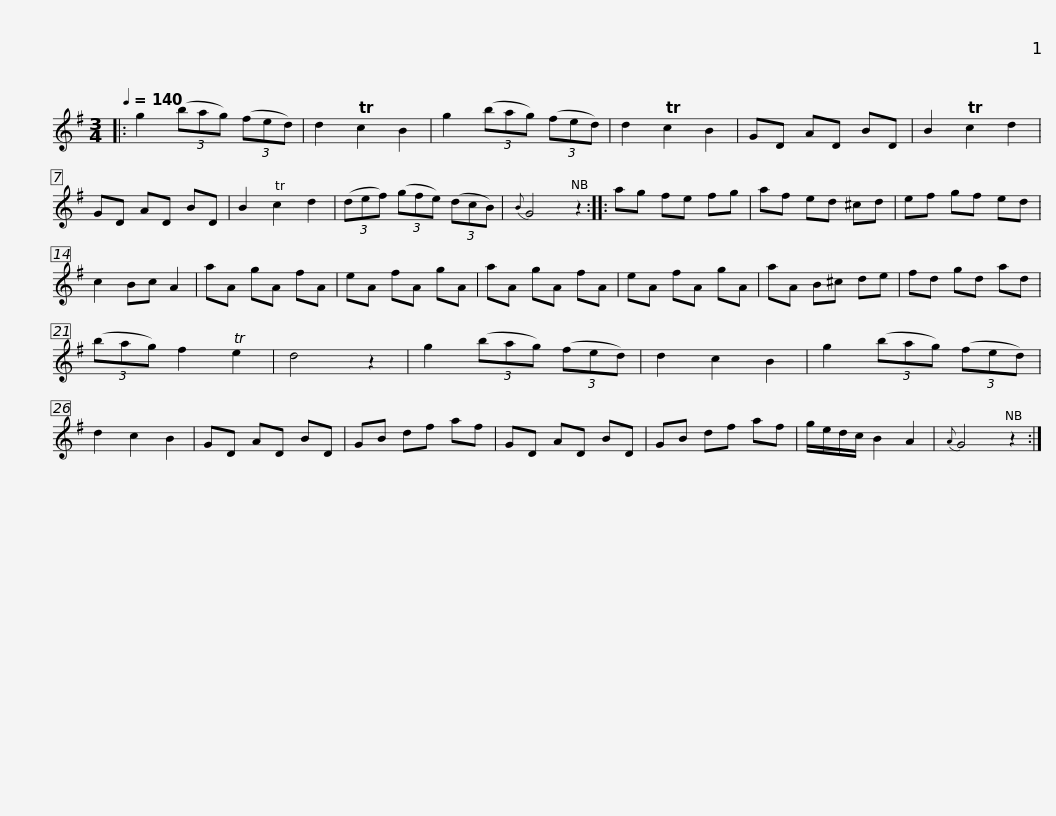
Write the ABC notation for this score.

X:1
L:1/8
Q:1/4=140
M:3/4
I:linebreak $
K:G
V:1 treble
V:1
|: g2 (3(bag) (3(fed) | d2 Tc2 B2 | g2 (3(bag) (3(fed) | d2 Tc2 B2 | GD AD BD | %5
 B2 Tc2 d2 | GD AD BD | B2 Tc2 d2 |$ (3(def) (3(gfe) (3(dcB) |{B} G4 z2 :: %10
 ag fe fg | af ed ^cd | ef gf ed | c2 Bc A2 | aA gA fA |$ %15
 eA fA gA | aA gA fA | eA fA gA | aA B^c de | fd gd ad | %20
 (3(bag) f2 Te2 | d4 z2 |$ g2 (3(bag) (3(fed) | d2 c2 B2 | g2 (3(bag) (3(fed) | %25
 d2 c2 B2 | GD AD BD | GB df af | GD AD BD | GB df af |$ %30
 g/e/d/c/ B2 A2 |{A} G4 z2 :| %32
